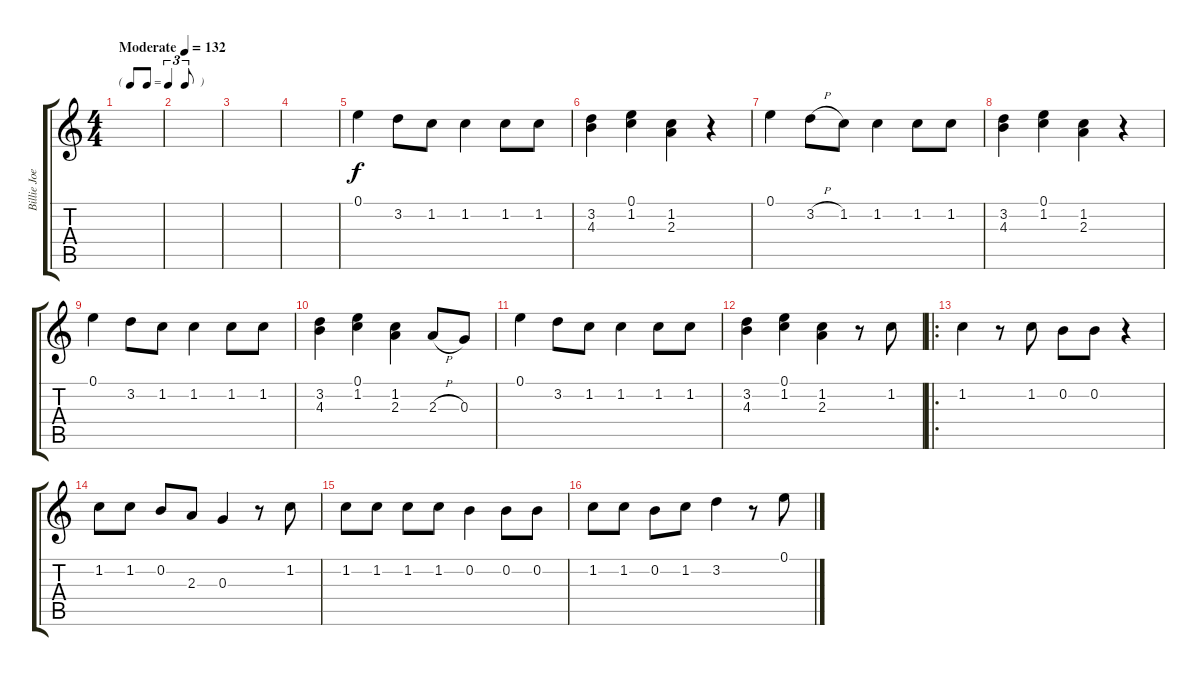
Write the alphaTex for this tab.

\track ("Billie Joe (Voice)" "Billie Joe") {instrument acousticguitarnylon}
\staff {score tabs}
\tuning (E4 B3 G3 D3 A2 E2) {hide}
\ts (4 4)
\tf triplet8th
\tempo (132 "Moderate")
\clef g2
\ks c
|
|
|
|
0.1.4 3.2.8 1.2.8 1.2.4 1.2.8 1.2.8 |
(3.2 4.3).4 (0.1 1.2).4 (1.2 2.3).4 r.4 |
0.1.4 3.2{h}.8 1.2.8 1.2.4 1.2.8 1.2.8 |
(3.2 4.3).4 (0.1 1.2).4 (1.2 2.3).4 r.4 |
0.1.4 3.2.8 1.2.8 1.2.4 1.2.8 1.2.8 |
(3.2 4.3).4 (0.1 1.2).4 (1.2 2.3).4 2.3{h}.8 0.3.8 |
0.1.4 3.2.8 1.2.8 1.2.4 1.2.8 1.2.8 |
(3.2 4.3).4 (0.1 1.2).4 (1.2 2.3).4 r.8 1.2.8 |
\ro
1.2.4 r.8 1.2.8 0.2.8 0.2.8 r.4 |
1.2.8 1.2.8 0.2.8 2.3.8 0.3.4 r.8 1.2.8 |
1.2.8 1.2.8 1.2.8 1.2.8 0.2.4 0.2.8 0.2.8 |
1.2.8 1.2.8 0.2.8 1.2.8 3.2.4 r.8 0.1.8
